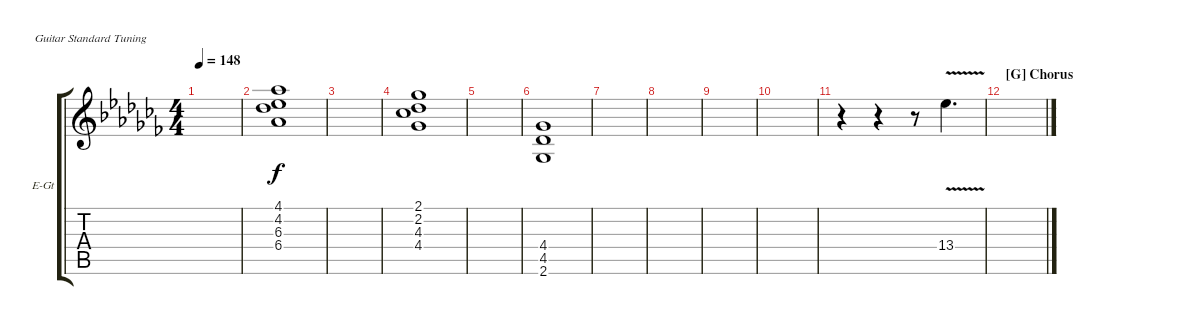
\defaultSystemsLayout 4
\bracketExtendMode groupsimilarinstruments
\firstSystemTrackNameOrientation horizontal
\otherSystemsTrackNameOrientation horizontal
\track ("Electric Guitar" "E-Gt") {instrument distortionguitar}
\staff {score tabs}
\tuning (E4 B3 G3 D3 A2 E2)
\ts (4 4)
\tempo 148
\clef g2
\ks abminor
|
(6.4 4.1 4.2 6.3).1 |
|
(2.1 2.2 4.3 4.4).1 |
|
(4.4 2.6 4.5).1 |
|
|
|
|
r.4 r.4 r.8 13.4{v}.4{d dy f} |
\section ("G" "Chorus")
